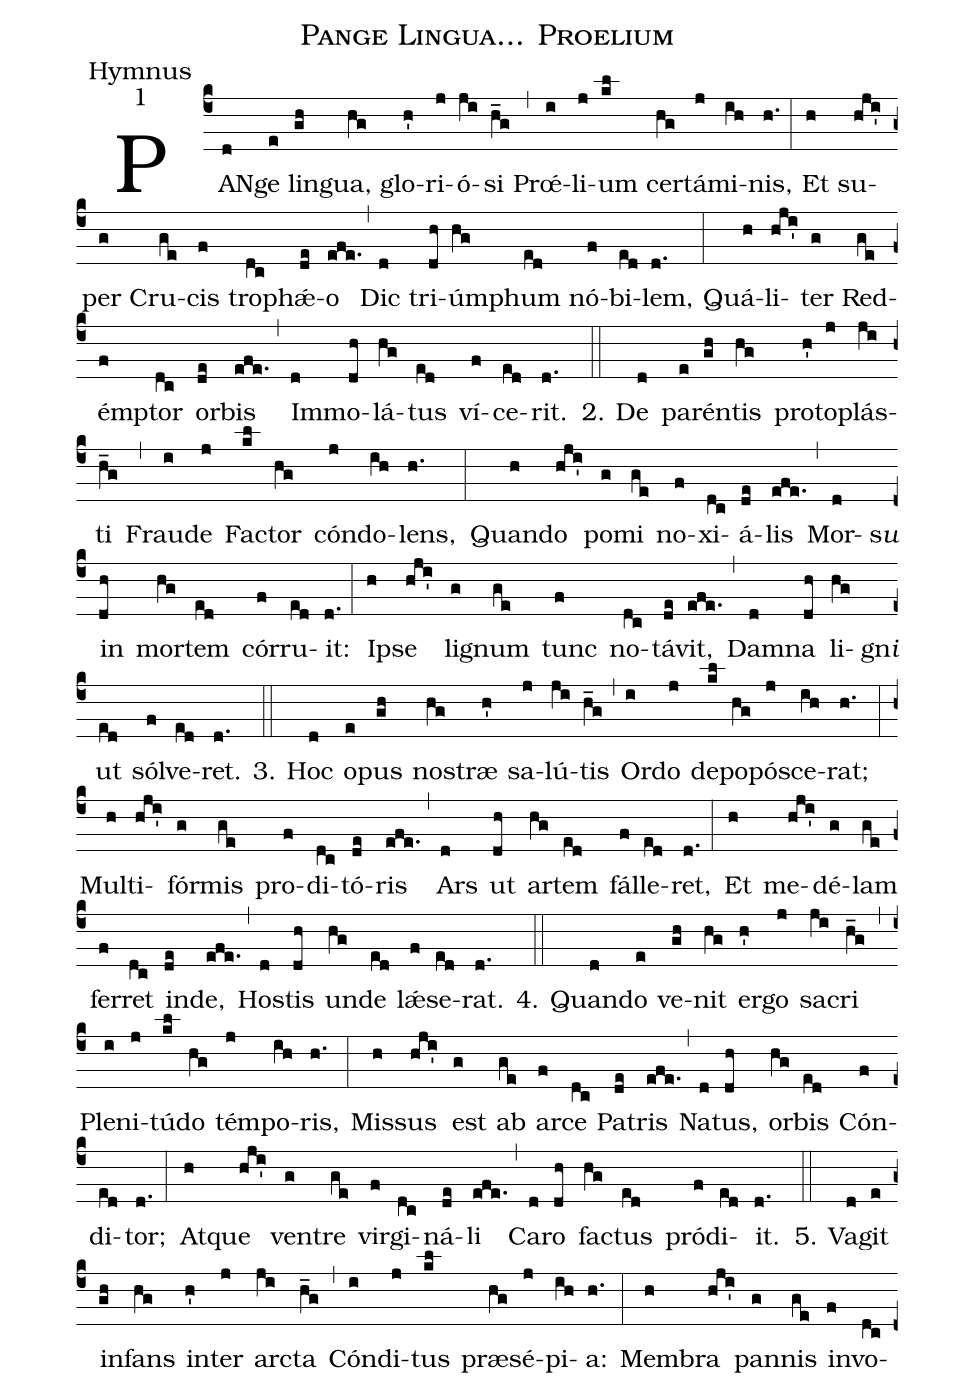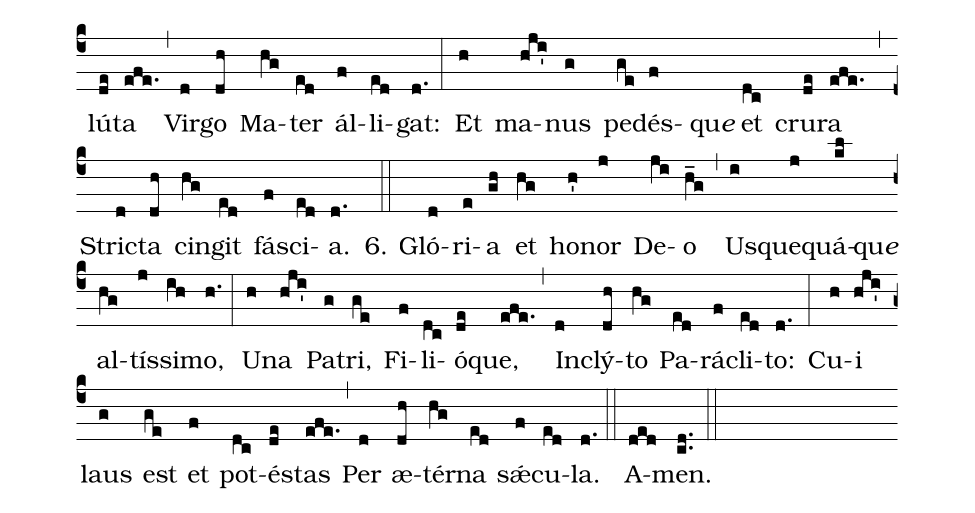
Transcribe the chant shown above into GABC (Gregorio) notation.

name:Pange Lingua... Proelium;
office-part:Hymnus;
mode:1;
%%
(c4)PAN(d)ge(e) lin(gh)gua,(hg) glo(h')ri(j)ó(ji)si(h_g) (,)
Prœ́(i)li(j)um(kl) cer(hg)tá(j)mi(ih)nis,(h.) (:)
Et(h) su(hji')per(g) Cru(ge)cis(f) tro(dc)phǽ(de)o(efe.) (,)
Dic(d) tri(dh)úm(hg)phum(ed) nó(f)bi(ed)lem,(d.) (:)
Quá(h)li(hji')ter(g) Red(ge)émp(f)tor(dc) or(de)bis(efe.) (,)
Im(d)mo(dh)lá(hg)tus(ed) ví(f)ce(ed)rit.(d.) (::)

2. De(d) pa(e)rén(gh)tis(hg) pro(h')to(j)plás(ji)ti(h_g) (,)
Frau(i)de(j) Fac(kl)tor(hg) cón(j)do(ih)lens,(h.) (:)
Quan(h)do(hji') po(g)mi(ge) no(f)xi(dc)á(de)lis(efe.) (,)
Mor-(d)s<i>u</i>() in(dh) mor(hg)tem(ed) cór(f)ru(ed)it:(d.) (:)
Ip(h)se(hji') li(g)gnum(ge) tunc(f) no(dc)tá(de)vit,(efe.) (,)
Dam(d)na(dh) li-(hg)gn<i>i</i>() ut(ed) sól(f)ve(ed)ret.(d.) (::)

3. Hoc(d) o(e)pus(gh) nos(hg)træ(h') sa(j)lú(ji)tis(h_g) (,)
Or(i)do(j) de(kl)po(hg)pó(j)sce(ih)rat;(h.) (:)
Mul(h)ti(hji')fór(g)mis(ge) pro(f)di(dc)tó(de)ris(efe.) (,)
Ars(d) ut(dh) ar(hg)tem(ed) fál(f)le(ed)ret,(d.) (:)
Et(h) me(hji')dé(g)lam(ge) fer(f)ret(dc) in(de)de,(efe.) (,)
Hos(d)tis(dh) un(hg)de(ed) lǽ(f)se(ed)rat.(d.) (::)

4. Quan(d)do(e) ve(gh)nit(hg) er(h')go(j) sa(ji)cri(h_g) (,)
Ple(i)ni(j)tú(kl)do(hg) tém(j)po(ih)ris,(h.) (:)
Mis(h)sus(hji') est(g) ab(ge) ar(f)ce(dc) Pa(de)tris(efe.) (,)
Na(d)tus,(dh) or(hg)bis(ed) Cón(f)di(ed)tor;(d.) (:)
At(h)que(hji') ven(g)tre(ge) vir(f)gi(dc)ná(de)li(efe.) (,)
Ca(d)ro(dh) fac(hg)tus(ed) pród(f)i(ed)it.(d.) (::)

5. Va(d)git(e) in(gh)fans(hg) in(h')ter(j) arc(ji)ta(h_g) (,)
Cón(i)di(j)tus(kl) præ(hg)sé(j)pi(ih)a:(h.) (:)
Mem(h)bra(hji') pan(g)nis(ge) in(f)vo(dc)lú(de)ta(efe.) (,)
Vir(d)go(dh) Ma(hg)ter(ed) ál(f)li(ed)gat:(d.) (:)
Et(h) ma(hji')nus(g) pe(ge)dés-(f)qu<i>e</i>() et(dc) cru(de)ra(efe.) (,)
Stric(d)ta(dh) cin(hg)git(ed) fá(f)sci(ed)a.(d.) (::)

6. Gló(d)ri(e)a(gh) et(hg) ho(h')nor(j) De(ji)o(h_g) (,)
Us(i)que(j)quá(kl)qu<i>e</i>() al(hg)tís(j)si(ih)mo,(h.) (:)
U(h)na(hji') Pa(g)tri,(ge) Fi(f)li(dc)ó(de)que,(efe.) (,)
In(d)clý(dh)to(hg) Pa(ed)rá(f)cli(ed)to:(d.) (:)
Cu(h)i(hji') laus(g) est(ge) et(f) pot(dc)és(de)tas(efe.) (,)
Per(d) æ(dh)tér(hg)na(ed) sǽ(f)cu(ed)la.(d.) (::) A(ded)men. (cd..) (::)
